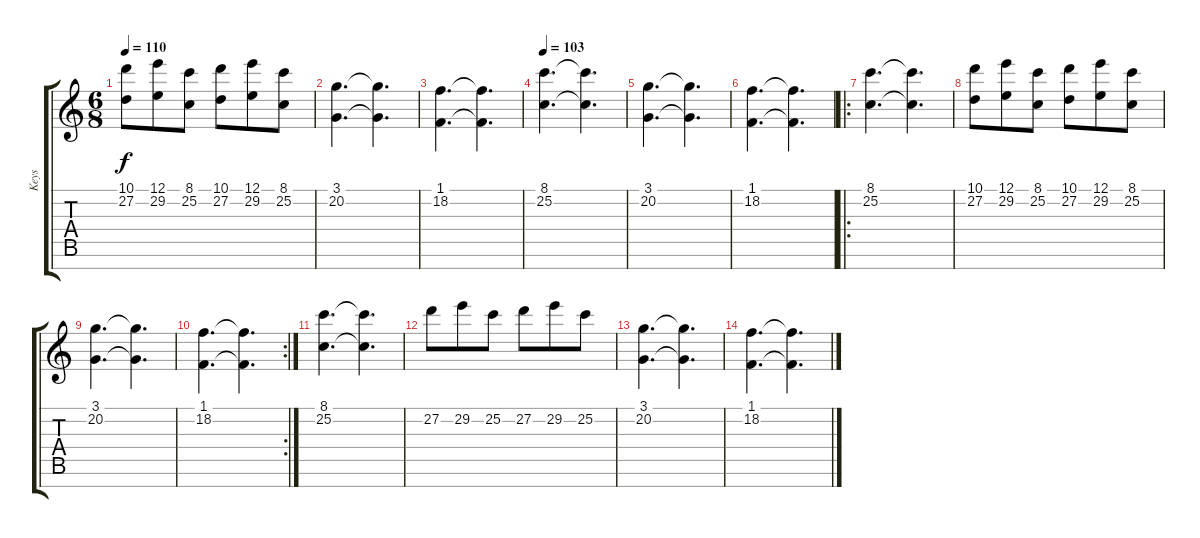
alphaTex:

\track ("Keys" "Keys") {instrument stringensemble1}
\staff {score tabs}
\tuning (E4 B3 G3 D3 A2 E2 B1) {hide}
\ts (6 8)
\tempo 110
\clef g2
\ks c
(10.1 27.2).8{dy f} (12.1 29.2).8 (8.1 25.2).8 (10.1 27.2).8 (12.1 29.2).8 (8.1 25.2).8 |
(3.1 20.2).4{d} (3.1{t} 20.2{t}).4{d} |
(1.1 18.2).4{d} (1.1{t} 18.2{t}).4{d} |
\tempo 103
(8.1 25.2).4{d} (8.1{t} 25.2{t}).4{d} |
(3.1 20.2).4{d} (3.1{t} 20.2{t}).4{d} |
(1.1 18.2).4{d} (1.1{t} 18.2{t}).4{d} |
\ro
(8.1 25.2).4{d} (8.1{t} 25.2{t}).4{d} |
(10.1 27.2).8 (12.1 29.2).8 (8.1 25.2).8 (10.1 27.2).8 (12.1 29.2).8 (8.1 25.2).8 |
(3.1 20.2).4{d} (3.1{t} 20.2{t}).4{d} |
\rc 2
(1.1 18.2).4{d} (1.1{t} 18.2{t}).4{d} |
(8.1 25.2).4{d} (8.1{t} 25.2{t}).4{d} |
27.2.8 29.2.8 25.2.8 27.2.8 29.2.8 25.2.8 |
(3.1 20.2).4{d} (3.1{t} 20.2{t}).4{d} |
(1.1 18.2).4{d} (1.1{t} 18.2{t}).4{d}
